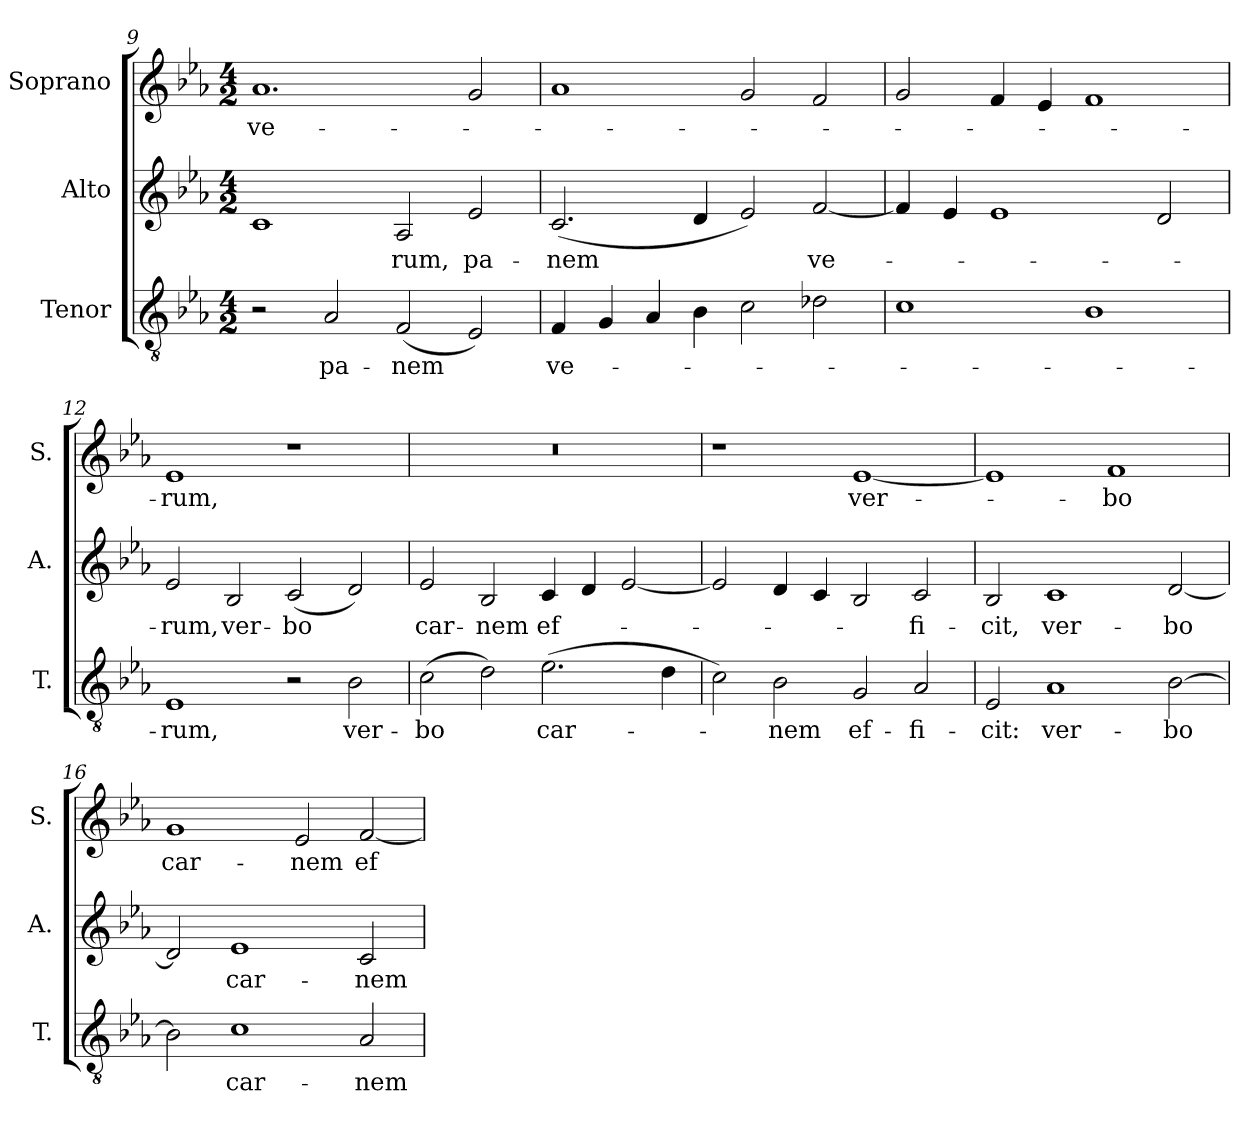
**kern	**text	**kern	**text	**kern	**text
*part3	*part3	*part2	*part2	*part1	*part1
*staff3	*staff3	*staff2	*staff2	*staff1	*staff1
*I"Tenor	*	*I"Alto	*	*I"Soprano	*
*I'T.	*	*I'A.	*	*I'S.	*
*clefGv2	*	*clefG2	*	*clefG2	*
*ITrd7c12	*	*	*	*	*
*k[b-e-a-]	*	*k[b-e-a-]	*	*k[b-e-a-]	*
*E-:	*	*E-:	*	*E-:	*
*M4/2	*	*M4/2	*	*M4/2	*
=9	=9	=9	=9	=9	=9
!	!	!	!	!	!LO:LY:b:color=#000000
2r	.	1ci	.	1.a-i	ve-
!	!LO:LY:b:color=#000000	!	!	!	!
2AA-i/	pa-	.	.	.	.
!	!LO:LY:b:color=#000000	!	!	!	!
!	!	!	!LO:LY:b:color=#000000	!	!
(2FFi/	-nem	2A-i/	-rum,	.	.
!	!	!	!LO:LY:b:color=#000000	!	!
2EE-i/)	.	2e-i/	pa-	2gi/	.
=10	=10	=10	=10	=10	=10
!	!LO:LY:b:color=#000000	!	!	!	!
!	!	!	!LO:LY:b:color=#000000	!	!
4FFi/	ve-	(2.ci/	-nem	1a-i	.
4GGi/	.	.	.	.	.
4AA-i/	.	.	.	.	.
4BB-i\	.	4di/	.	.	.
2Ci\	.	2e-i/)	.	2gi/	.
!	!	!	!LO:LY:b:color=#000000	!	!
2D-Xi\	.	[2fi/	ve-	2fi/	.
=11	=11	=11	=11	=11	=11
1Ci	.	4fi/]	.	2gi/	.
.	.	4e-i/	.	.	.
.	.	1e-i	.	4fi/	.
.	.	.	.	4e-i/	.
1BB-i	.	.	.	1fi	.
.	.	2di/	.	.	.
=12	=12	=12	=12	=12	=12
!	!LO:LY:b:color=#000000	!	!	!	!
!	!	!	!LO:LY:b:color=#000000	!	!
!	!	!	!	!	!LO:LY:b:color=#000000
1EE-i	-rum,	2e-i/	-rum,	1e-i	-rum,
!	!	!	!LO:LY:b:color=#000000	!	!
.	.	2B-i/	ver-	.	.
!	!	!	!LO:LY:b:color=#000000	!	!
2r	.	(2ci/	-bo	1r	.
!	!LO:LY:b:color=#000000	!	!	!	!
2BB-i\	ver-	2di/)	.	.	.
=13	=13	=13	=13	=13	=13
!	!LO:LY:b:color=#000000	!	!	!	!
!	!	!	!LO:LY:b:color=#000000	!LO:N:vis=1	!
(2Ci\	-bo	2e-i/	car-	0r	.
!	!	!	!LO:LY:b:color=#000000	!	!
2Di\)	.	2B-i/	-nem	.	.
!	!LO:LY:b:color=#000000	!	!	!	!
!	!	!	!LO:LY:b:color=#000000	!	!
(2.E-i\	car-	4ci/	ef-	.	.
.	.	4di/	.	.	.
.	.	[2e-i/	.	.	.
4Di\	.	.	.	.	.
!!LO:LB:g=z
=14	=14	=14	=14	=14	=14
2Ci\)	.	2e-i/]	.	1r	.
!	!LO:LY:b:color=#000000	!	!	!	!
2BB-i\	-nem	4di/	.	.	.
.	.	4ci/	.	.	.
!	!LO:LY:b:color=#000000	!	!	!	!
!	!	!	!	!	!LO:LY:b:color=#000000
2GGi/	ef-	2B-i/	.	[1e-i	ver-
!	!LO:LY:b:color=#000000	!	!	!	!
!	!	!	!LO:LY:b:color=#000000	!	!
2AA-i/	-fi-	2ci/	-fi-	.	.
=15	=15	=15	=15	=15	=15
!	!LO:LY:b:color=#000000	!	!	!	!
!	!	!	!LO:LY:b:color=#000000	!	!
2EE-i/	-cit:	2B-i/	-cit,	1e-i]	.
!	!LO:LY:b:color=#000000	!	!	!	!
!	!	!	!LO:LY:b:color=#000000	!	!
1AA-i	ver-	1ci	ver-	.	.
!	!	!	!	!	!LO:LY:b:color=#000000
.	.	.	.	1fi	-bo
!	!LO:LY:b:color=#000000	!	!	!	!
!	!	!	!LO:LY:b:color=#000000	!	!
[2BB-i\	-bo	[2di/	-bo	.	.
=16	=16	=16	=16	=16	=16
!	!	!	!	!	!LO:LY:b:color=#000000
2BB-i\]	.	2di/]	.	1gi	car-
!	!LO:LY:b:color=#000000	!	!	!	!
!	!	!	!LO:LY:b:color=#000000	!	!
1Ci	car-	1e-i	car-	.	.
!	!	!	!	!	!LO:LY:b:color=#000000
.	.	.	.	2e-i/	-nem
!	!LO:LY:b:color=#000000	!	!	!	!
!	!	!	!LO:LY:b:color=#000000	!	!
!	!	!	!	!	!LO:LY:b:color=#000000
2AA-i/	-nem	2ci/	-nem	[2fi/	ef-
=	=	=	=	=	=
*-	*-	*-	*-	*-	*-
